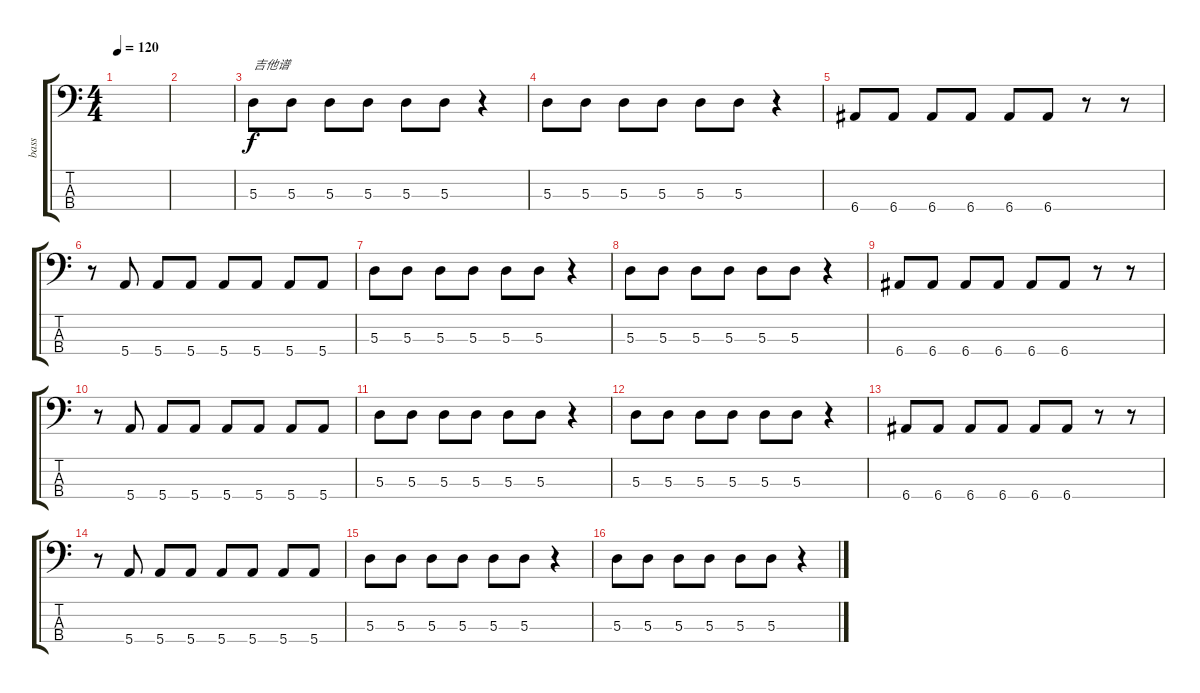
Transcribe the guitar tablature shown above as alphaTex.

\track ("bass" "bass") {instrument electricbassfinger}
\staff {score tabs}
\tuning (G2 D2 A1 E1) {hide}
\ts (4 4)
\tempo 120
\clef f4
\ks c
|
|
5.3.8{txt "吉他谱"} 5.3.8 5.3.8 5.3.8 5.3.8 5.3.8 r.4 |
5.3.8 5.3.8 5.3.8 5.3.8 5.3.8 5.3.8 r.4 |
6.4.8 6.4.8 6.4.8 6.4.8 6.4.8 6.4.8 r.8 r.8 |
r.8 5.4.8 5.4.8 5.4.8 5.4.8 5.4.8 5.4.8 5.4.8 |
5.3.8 5.3.8 5.3.8 5.3.8 5.3.8 5.3.8 r.4 |
5.3.8 5.3.8 5.3.8 5.3.8 5.3.8 5.3.8 r.4 |
6.4.8 6.4.8 6.4.8 6.4.8 6.4.8 6.4.8 r.8 r.8 |
r.8 5.4.8 5.4.8 5.4.8 5.4.8 5.4.8 5.4.8 5.4.8 |
5.3.8 5.3.8 5.3.8 5.3.8 5.3.8 5.3.8 r.4 |
5.3.8 5.3.8 5.3.8 5.3.8 5.3.8 5.3.8 r.4 |
6.4.8 6.4.8 6.4.8 6.4.8 6.4.8 6.4.8 r.8 r.8 |
r.8 5.4.8 5.4.8 5.4.8 5.4.8 5.4.8 5.4.8 5.4.8 |
5.3.8 5.3.8 5.3.8 5.3.8 5.3.8 5.3.8 r.4 |
5.3.8 5.3.8 5.3.8 5.3.8 5.3.8 5.3.8 r.4
